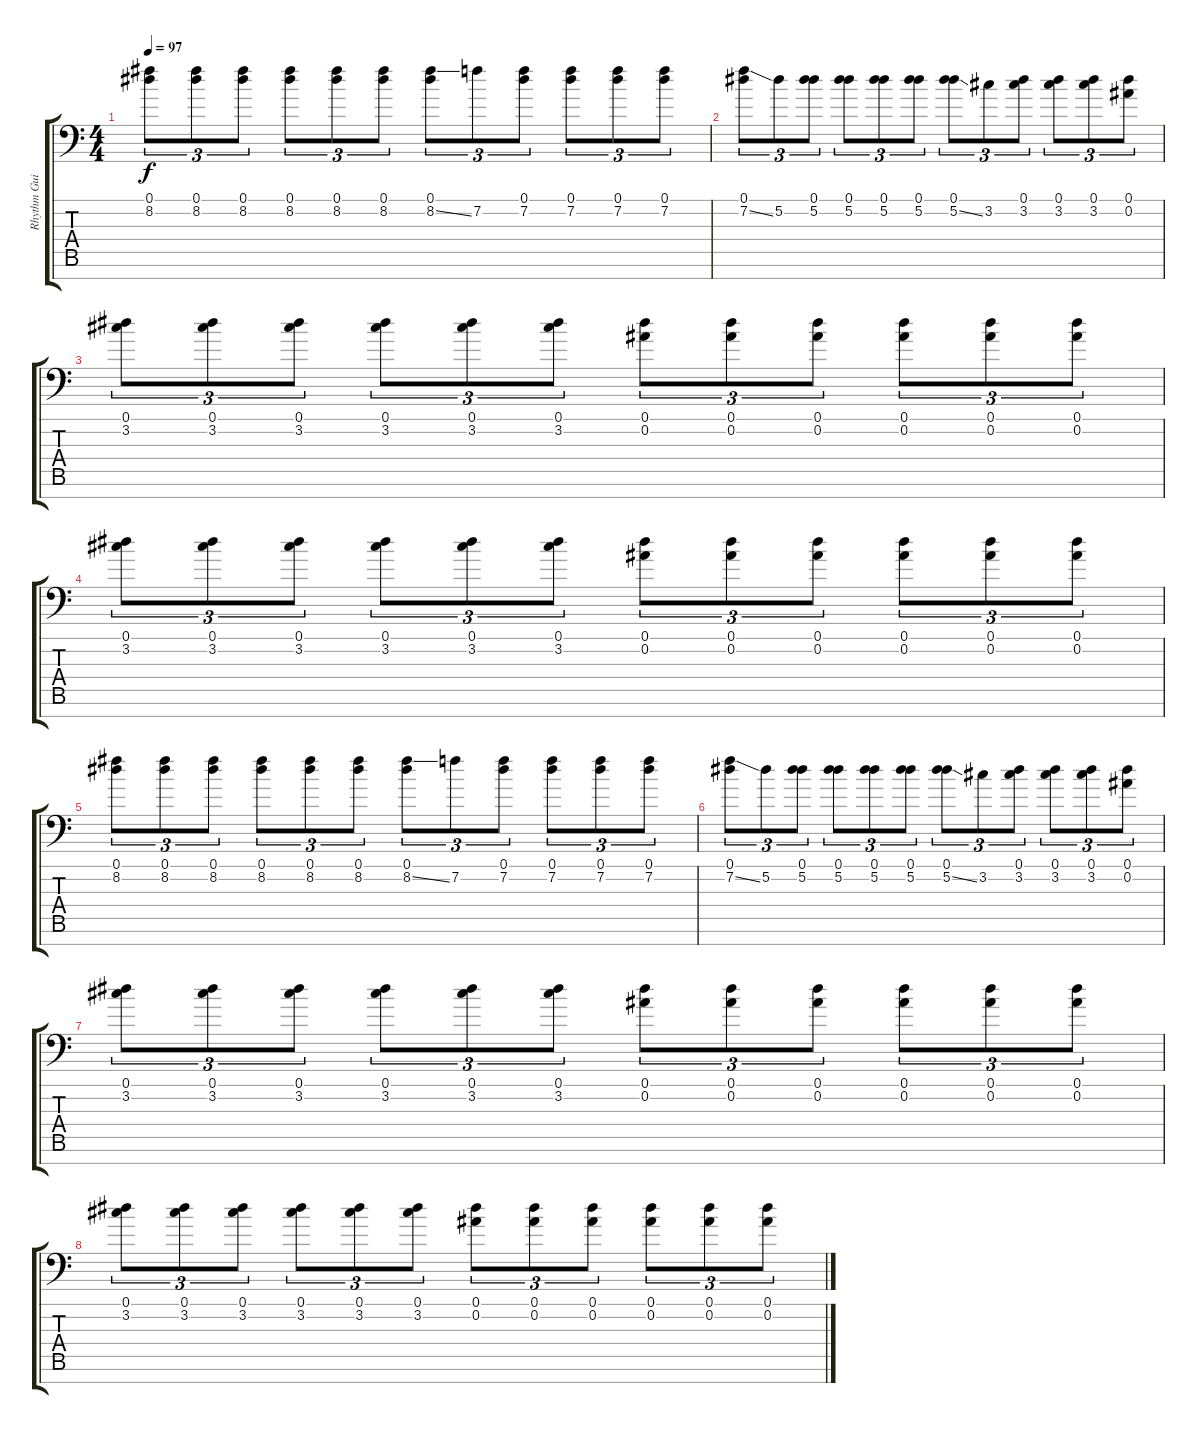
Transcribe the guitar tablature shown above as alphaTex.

\track ("Rhythm Guitar Right" "Rhythm Gui") {instrument distortionguitar}
\staff {score tabs}
\tuning (Eb4 Bb3 Gb3 Db3 Ab2 Eb2 Bb1) {hide}
\ts (4 4)
\tempo 97
\clef f4
\ks c
(0.1 8.2).8{tu (3 2) dy f} (0.1 8.2).8{tu (3 2)} (0.1 8.2).8{tu (3 2)} (0.1 8.2).8{tu (3 2)} (0.1 8.2).8{tu (3 2)} (0.1 8.2).8{tu (3 2)} (0.1 8.2{ss}).8{tu (3 2)} 7.2.8{tu (3 2)} (0.1 7.2).8{tu (3 2)} (0.1 7.2).8{tu (3 2)} (0.1 7.2).8{tu (3 2)} (0.1 7.2).8{tu (3 2)} |
(0.1 7.2{ss}).8{tu (3 2)} 5.2.8{tu (3 2)} (0.1 5.2).8{tu (3 2)} (0.1 5.2).8{tu (3 2)} (0.1 5.2).8{tu (3 2)} (0.1 5.2).8{tu (3 2)} (0.1 5.2{ss}).8{tu (3 2)} 3.2.8{tu (3 2)} (0.1 3.2).8{tu (3 2)} (0.1 3.2).8{tu (3 2)} (0.1 3.2).8{tu (3 2)} (0.1 0.2).8{tu (3 2)} |
(0.1 3.2).8{tu (3 2)} (0.1 3.2).8{tu (3 2)} (0.1 3.2).8{tu (3 2)} (0.1 3.2).8{tu (3 2)} (0.1 3.2).8{tu (3 2)} (0.1 3.2).8{tu (3 2)} (0.1 0.2).8{tu (3 2)} (0.1 0.2).8{tu (3 2)} (0.1 0.2).8{tu (3 2)} (0.1 0.2).8{tu (3 2)} (0.1 0.2).8{tu (3 2)} (0.1 0.2).8{tu (3 2)} |
(0.1 3.2).8{tu (3 2)} (0.1 3.2).8{tu (3 2)} (0.1 3.2).8{tu (3 2)} (0.1 3.2).8{tu (3 2)} (0.1 3.2).8{tu (3 2)} (0.1 3.2).8{tu (3 2)} (0.1 0.2).8{tu (3 2)} (0.1 0.2).8{tu (3 2)} (0.1 0.2).8{tu (3 2)} (0.1 0.2).8{tu (3 2)} (0.1 0.2).8{tu (3 2)} (0.1 0.2).8{tu (3 2)} |
(0.1 8.2).8{tu (3 2)} (0.1 8.2).8{tu (3 2)} (0.1 8.2).8{tu (3 2)} (0.1 8.2).8{tu (3 2)} (0.1 8.2).8{tu (3 2)} (0.1 8.2).8{tu (3 2)} (0.1 8.2{ss}).8{tu (3 2)} 7.2.8{tu (3 2)} (0.1 7.2).8{tu (3 2)} (0.1 7.2).8{tu (3 2)} (0.1 7.2).8{tu (3 2)} (0.1 7.2).8{tu (3 2)} |
(0.1 7.2{ss}).8{tu (3 2)} 5.2.8{tu (3 2)} (0.1 5.2).8{tu (3 2)} (0.1 5.2).8{tu (3 2)} (0.1 5.2).8{tu (3 2)} (0.1 5.2).8{tu (3 2)} (0.1 5.2{ss}).8{tu (3 2)} 3.2.8{tu (3 2)} (0.1 3.2).8{tu (3 2)} (0.1 3.2).8{tu (3 2)} (0.1 3.2).8{tu (3 2)} (0.1 0.2).8{tu (3 2)} |
(0.1 3.2).8{tu (3 2)} (0.1 3.2).8{tu (3 2)} (0.1 3.2).8{tu (3 2)} (0.1 3.2).8{tu (3 2)} (0.1 3.2).8{tu (3 2)} (0.1 3.2).8{tu (3 2)} (0.1 0.2).8{tu (3 2)} (0.1 0.2).8{tu (3 2)} (0.1 0.2).8{tu (3 2)} (0.1 0.2).8{tu (3 2)} (0.1 0.2).8{tu (3 2)} (0.1 0.2).8{tu (3 2)} |
(0.1 3.2).8{tu (3 2)} (0.1 3.2).8{tu (3 2)} (0.1 3.2).8{tu (3 2)} (0.1 3.2).8{tu (3 2)} (0.1 3.2).8{tu (3 2)} (0.1 3.2).8{tu (3 2)} (0.1 0.2).8{tu (3 2)} (0.1 0.2).8{tu (3 2)} (0.1 0.2).8{tu (3 2)} (0.1 0.2).8{tu (3 2)} (0.1 0.2).8{tu (3 2)} (0.1 0.2).8{tu (3 2)}
